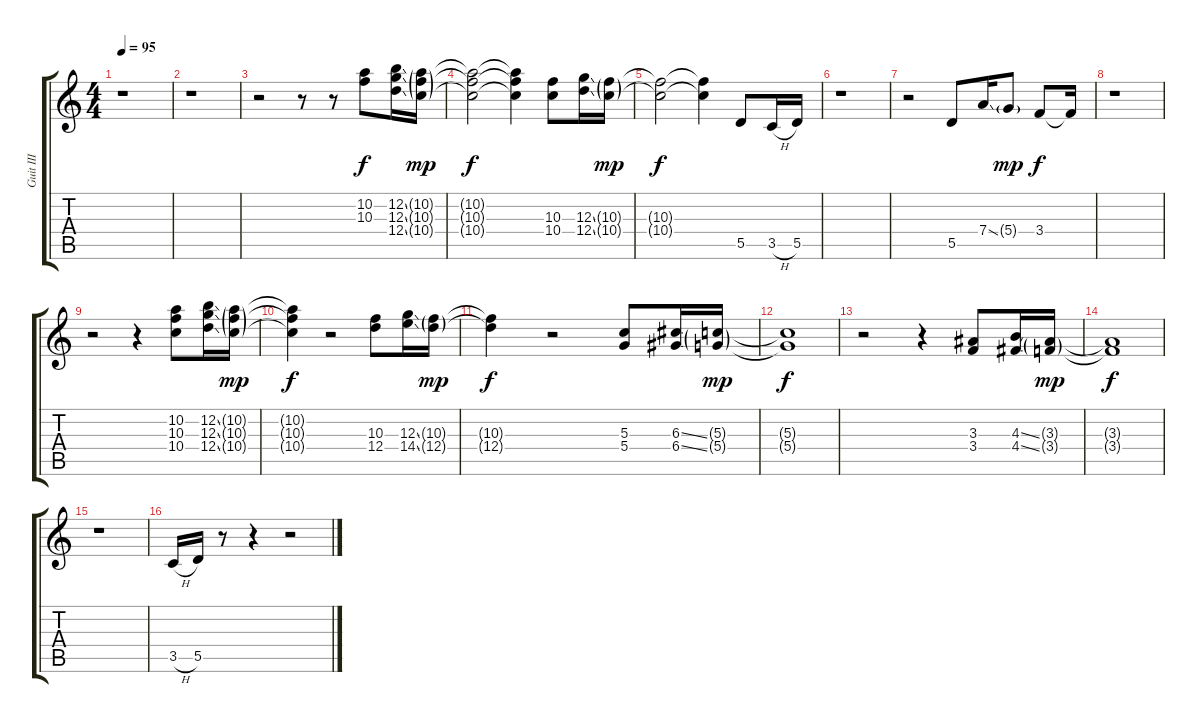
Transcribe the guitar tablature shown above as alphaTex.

\track ("Guit III" "Guit III") {instrument overdrivenguitar}
\staff {score tabs}
\tuning (E4 B3 G3 D3 A2 E2) {hide}
\ts (4 4)
\tempo 95
\clef g2
\ks c
r.1{dy mp} |
r.1 |
r.2{balance 16} r.8 r.8 (10.2 10.3).8{dy f} (12.2{ss} 12.3{ss} 12.4{ss}).16 (10.2{g} 10.3{g} 10.4{g}).16{dy mp} |
(10.2{t} 10.3{t} 10.4{t}).2{dy f} (10.2{t} 10.3{t} 10.4{t}).4 (10.3 10.4).8 (12.3{ss} 12.4{ss}).16 (10.3{g} 10.4{g}).16{dy mp} |
(10.3{t} 10.4{t}).2{dy f} (10.3{t} 10.4{t}).4 5.5.8 3.5{h}.16 5.5.16 |
r.1 |
r.2 5.5.8 7.4{ss}.16 5.4{g}.8{dy mp} 3.4.8{dy f} 3.4{t}.16 |
r.1 |
r.2 r.4 (10.2 10.3 10.4).8 (12.2{ss} 12.3{ss} 12.4{ss}).16 (10.2{g} 10.3{g} 10.4{g}).16{dy mp} |
(10.2{t} 10.3{t} 10.4{t}).4{dy f} r.2 (10.3 12.4).8 (12.3{ss} 14.4{ss}).16 (10.3{g} 12.4{g}).16{dy mp} |
(10.3{t} 12.4{t}).4{dy f} r.2 (5.3 5.4).8 (6.3{ss} 6.4{ss}).16 (5.3{g} 5.4{g}).16{dy mp} |
(5.3{t} 5.4{t}).1{dy f} |
r.2 r.4 (3.3 3.4).8 (4.3{ss} 4.4{ss}).16 (3.3{g} 3.4{g}).16{dy mp} |
(3.3{t} 3.4{t}).1{dy f} |
r.1 |
3.5{h}.16 5.5.16 r.8 r.4 r.2
